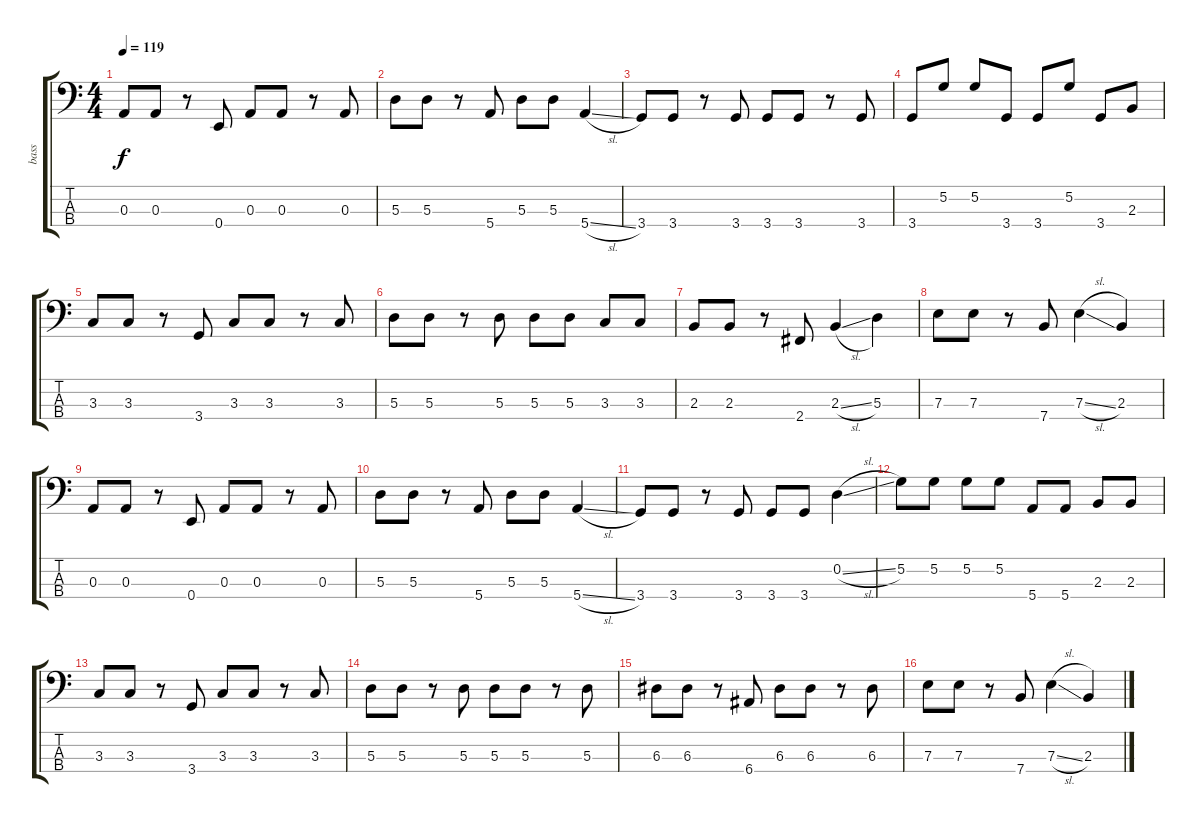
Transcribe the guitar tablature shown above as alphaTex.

\track ("bass" "bass") {instrument electricbassfinger}
\staff {score tabs}
\tuning (G2 D2 A1 E1) {hide}
\ts (4 4)
\tempo 119
\clef f4
\ks c
0.3.8{dy f} 0.3.8 r.8 0.4.8 0.3.8 0.3.8 r.8 0.3.8 |
5.3.8 5.3.8 r.8 5.4.8 5.3.8 5.3.8 5.4{sl}.4 |
3.4.8 3.4.8 r.8 3.4.8 3.4.8 3.4.8 r.8 3.4.8 |
3.4.8 5.2.8 5.2.8 3.4.8 3.4.8 5.2.8 3.4.8 2.3.8 |
3.3.8 3.3.8 r.8 3.4.8 3.3.8 3.3.8 r.8 3.3.8 |
5.3.8 5.3.8 r.8 5.3.8 5.3.8 5.3.8 3.3.8 3.3.8 |
2.3.8 2.3.8 r.8 2.4.8 2.3{sl}.4 5.3.4 |
7.3.8 7.3.8 r.8 7.4.8 7.3{sl}.4 2.3.4 |
0.3.8 0.3.8 r.8 0.4.8 0.3.8 0.3.8 r.8 0.3.8 |
5.3.8 5.3.8 r.8 5.4.8 5.3.8 5.3.8 5.4{sl}.4 |
3.4.8 3.4.8 r.8 3.4.8 3.4.8 3.4.8 0.2{sl}.4 |
5.2.8 5.2.8 5.2.8 5.2.8 5.4.8 5.4.8 2.3.8 2.3.8 |
3.3.8 3.3.8 r.8 3.4.8 3.3.8 3.3.8 r.8 3.3.8 |
5.3.8 5.3.8 r.8 5.3.8 5.3.8 5.3.8 r.8 5.3.8 |
6.3.8 6.3.8 r.8 6.4.8 6.3.8 6.3.8 r.8 6.3.8 |
7.3.8 7.3.8 r.8 7.4.8 7.3{sl}.4 2.3.4
